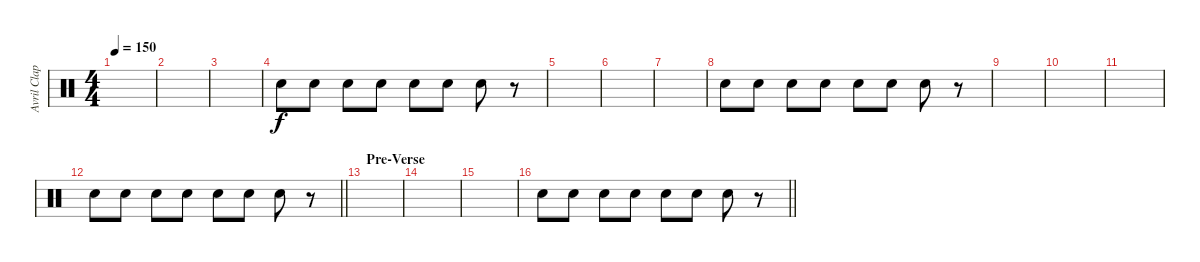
\track ("Avril Claps" "Avril Clap") {instrument percussion}
\staff {score}
\articulation defaults
\ts (4 4)
\tempo 150
\clef neutral
\ks c
|
|
|
"Hand Clap (hit)".8 "Hand Clap (hit)".8 "Hand Clap (hit)".8 "Hand Clap (hit)".8 "Hand Clap (hit)".8 "Hand Clap (hit)".8 "Hand Clap (hit)".8 r.8 |
|
|
|
"Hand Clap (hit)".8 "Hand Clap (hit)".8 "Hand Clap (hit)".8 "Hand Clap (hit)".8 "Hand Clap (hit)".8 "Hand Clap (hit)".8 "Hand Clap (hit)".8 r.8 |
|
|
|
\barLineRight lightlight "Hand Clap (hit)".8 "Hand Clap (hit)".8 "Hand Clap (hit)".8 "Hand Clap (hit)".8 "Hand Clap (hit)".8 "Hand Clap (hit)".8 "Hand Clap (hit)".8
r.8 |
\section ("" "Pre-Verse")
|
|
|
\barLineRight lightlight "Hand Clap (hit)".8 "Hand Clap (hit)".8 "Hand Clap (hit)".8 "Hand Clap (hit)".8 "Hand Clap (hit)".8 "Hand Clap (hit)".8 "Hand Clap (hit)".8
r.8
